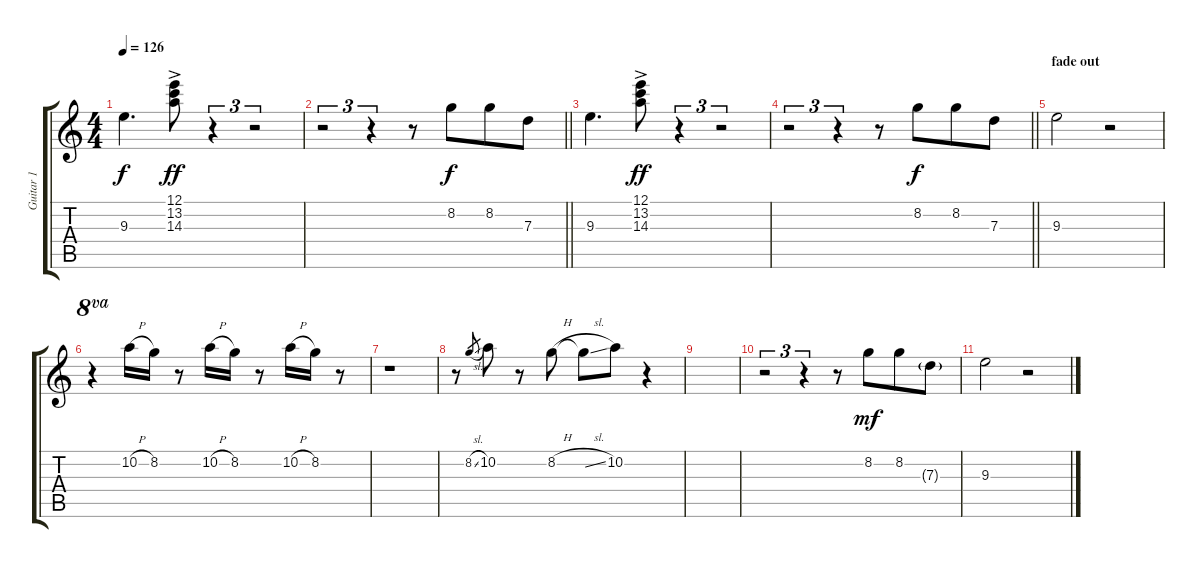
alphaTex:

\track ("Guitar 1" "Guitar 1") {instrument electricguitarjazz}
\staff {score tabs}
\tuning (E4 B3 G3 D3 A2 E2) {hide}
\ts (4 4)
\tempo 126
\clef g2
\ks c
9.3.4{d dy f} (12.1 13.2 14.3{ac}).8{dy ff} r.4{tu (3 2) beam merge} r.2{tu (3 2)} |
\barLineRight lightlight
r.2{tu (3 2)} r.4{tu (3 2)} r.8 8.2.8{dy f beam merge} 8.2.8 7.3.8 |
9.3.4{d} (12.1 13.2 14.3{ac}).8{dy ff} r.4{tu (3 2) beam merge} r.2{tu (3 2)} |
\barLineRight lightlight
r.2{tu (3 2)} r.4{tu (3 2)} r.8 8.2.8{dy f beam merge} 8.2.8 7.3.8 |
\section ("" "fade out")
9.3.2 r.2 |
r.4{ot 8va} 10.2{h}.16 8.2.16 r.8 10.2{h}.16 8.2.16 r.8 10.2{h}.16 8.2.16 r.8 |
r.1 |
r.8 8.2{sl}.8{gr} 10.2.8 r.8 8.2{h}.8 8.2{sl t}.8 10.2.8 r.4 |
|
r.2{tu (3 2)} r.4{tu (3 2)} r.8 8.2.8{dy mf beam merge} 8.2.8 7.3{g}.8 |
9.3.2 r.2
